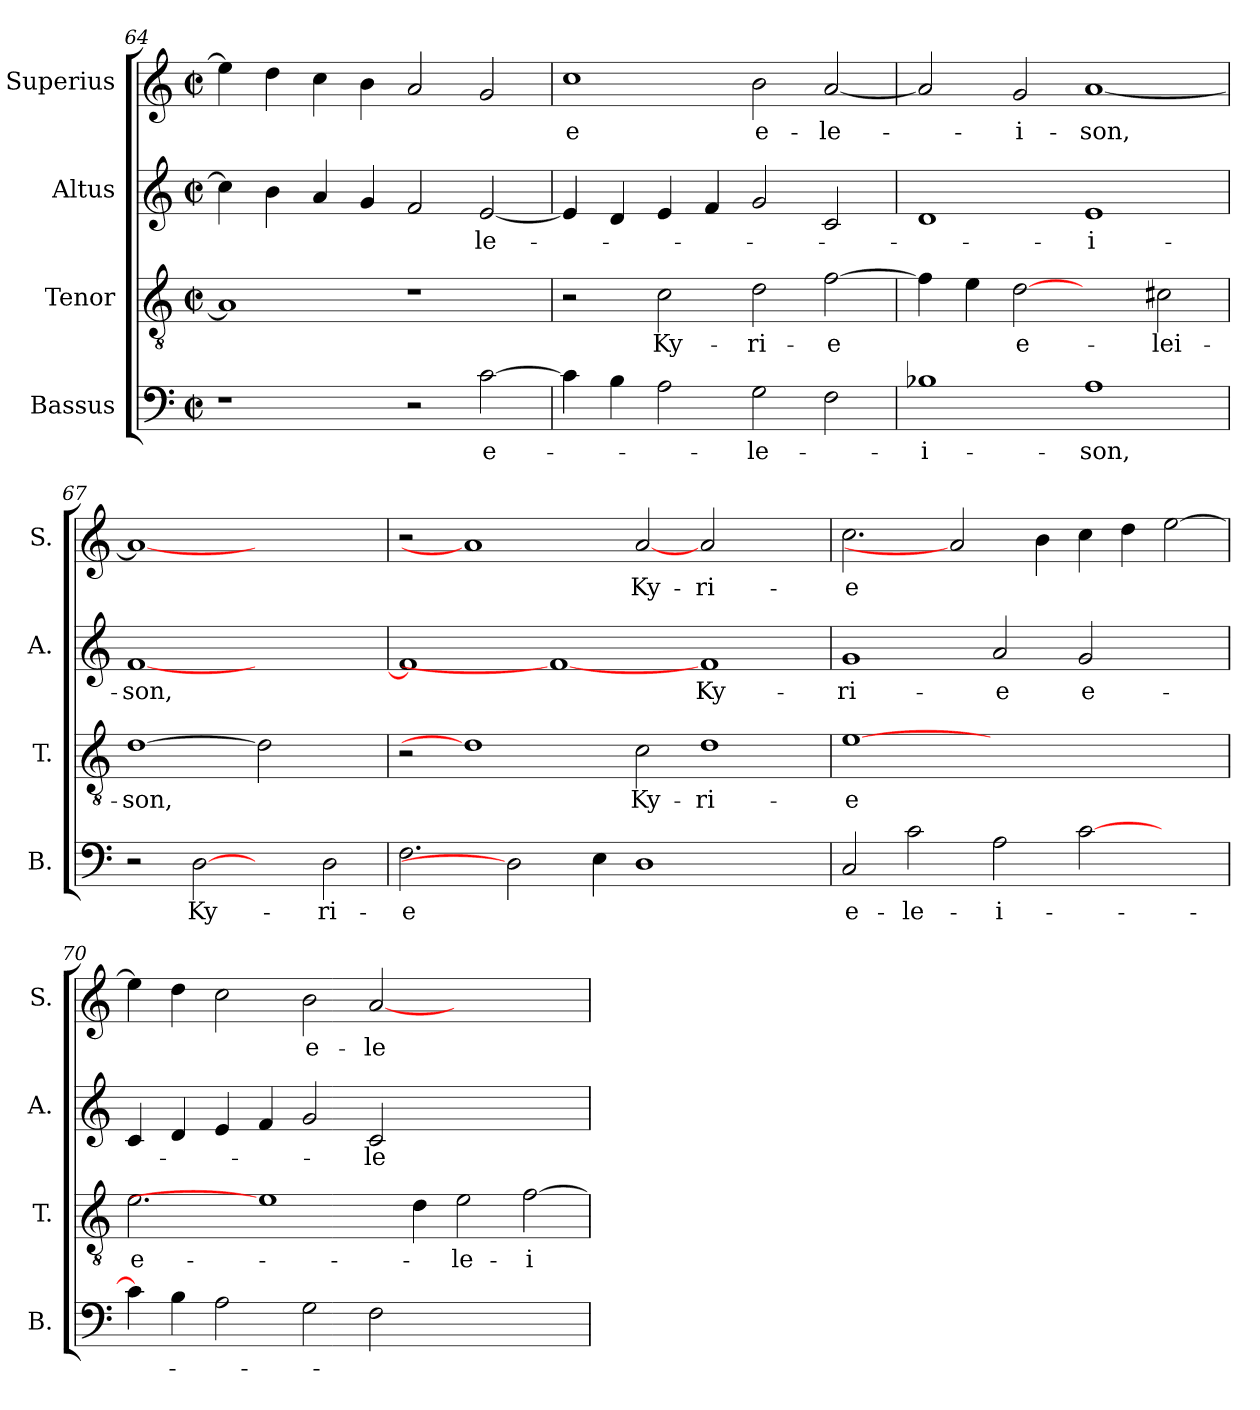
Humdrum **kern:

**kern	**text	**kern	**text	**kern	**text	**kern	**text
*part4	*part4	*part3	*part3	*part2	*part2	*part1	*part1
*staff4	*staff4	*staff3	*staff3	*staff2	*staff2	*staff1	*staff1
*I"Bassus	*	*I"Tenor	*	*I"Altus	*	*I"Superius	*
*I'B.	*	*I'T.	*	*I'A.	*	*I'S.	*
*clefF4	*	*clefGv2	*	*clefG2	*	*clefG2	*
*	*	*ITrd7c12	*	*	*	*	*
*k[]	*	*k[]	*	*k[]	*	*k[]	*
*C:	*	*C:	*	*C:	*	*C:	*
*M2/2	*	*M2/2	*	*M2/2	*	*M2/2	*
*met(c|)	*	*met(c|)	*	*met(c|)	*	*met(c|)	*
=64	=64	=64	=64	=64	=64	=64	=64
1r	.	1AAi]	.	4cci\]	.	4eei\]	.
.	.	.	.	4bi\	.	4ddi\	.
.	.	.	.	4ai/	.	4cci\	.
.	.	.	.	4gi/	.	4bi\	.
2r	.	1r	.	2fi/	.	2ai/	.
!	!LO:LY:b:color=#000000	!	!	!	!	!	!
!	!	!	!	!	!LO:LY:b:color=#000000	!	!
[>2ci\	e-	.	.	[<2ei/	-le-	2gi/	.
=65	=65	=65	=65	=65	=65	=65	=65
!	!	!	!	!	!	!	!LO:LY:b:color=#000000
4ci\]	.	2r	.	4ei/]	.	1cci	-e
4Bi\	.	.	.	4di/	.	.	.
!	!	!	!LO:LY:b:color=#000000	!	!	!	!
2Ai\	.	2Ci\	Ky-	4ei/	.	.	.
.	.	.	.	4fi/	.	.	.
!	!LO:LY:b:color=#000000	!	!	!	!	!	!
!	!	!	!LO:LY:b:color=#000000	!	!	!	!
!	!	!	!	!	!	!	!LO:LY:b:color=#000000
2Gi\	-le-	2Di\	-ri-	2gi/	.	2bi\	e-
!	!	!	!LO:LY:b:color=#000000	!	!	!	!
!	!	!	!	!	!	!	!LO:LY:b:color=#000000
2Fi\	.	[>2Fi\	-e	2ci/	.	[<2ai/	-le-
=66	=66	=66	=66	=66	=66	=66	=66
!	!LO:LY:b:color=#000000	!	!	!	!	!	!
1B-Xi	-i-	4Fi\]	.	1di	.	2ai/]	.
.	.	4Ei\	.	.	.	.	.
!	!	!	!LO:LY:b:color=#000000	!	!	!	!
!	!	!	!	!	!	!	!LO:LY:b:color=#000000
.	.	[2Di	e-	.	.	2gi/	-i-
!	!LO:LY:b:color=#000000	!	!	!	!	!	!
!	!	!	!	!	!LO:LY:b:color=#000000	!	!
!	!	!	!	!	!	!	!LO:LY:b:color=#000000
1Ai	-son,	2ryy	.	1ei	-i-	[<1ai	-son,
!	!	!	!LO:LY:b:color=#000000	!	!	!	!
.	.	2C#Xi\	-lei-	.	.	.	.
!!LO:LB:g=z
=67	=67	=67	=67	=67	=67	=67	=67
!	!	!	!LO:LY:b:color=#000000	!	!	!	!
!	!	!	!	!	!LO:LY:b:color=#000000	!	!
2r	.	[1Di	-son,	[<1fi	-son,	1ai_<	.
!	!LO:LY:b:color=#000000	!	!	!	!	!	!
[2Di	Ky-	.	.	.	.	.	.
2ryy	.	2Di]	.	1ryy	.	1ryy	.
!	!LO:LY:b:color=#000000	!	!	!	!	!	!
2Di\	-ri-	2ryy	.	.	.	.	.
=68	=68	=68	=68	=68	=68	=68	=68
!	!LO:LY:b:color=#000000	!	!	!	!	!	!
2.Fi\	-e	2r	.	1fi]	.	2r	.
.	.	1Di]	.	.	.	1ai]	.
2Di]	.	.	.	.	.	.	.
.	.	.	.	1fi_	.	.	.
4Ei\	.	.	.	.	.	.	.
!	!	!	!LO:LY:b:color=#000000	!	!	!	!
!	!	!	!	!	!	!	!LO:LY:b:color=#000000
1Di	.	2Ci\	Ky-	.	.	[2ai	Ky-
!	!	!	!LO:LY:b:color=#000000	!	!	!	!
!	!	!	!	!	!LO:LY:b:color=#000000	!	!
!	!	!	!	!	!	!	!LO:LY:b:color=#000000
.	.	1Di	-ri-	1fi	Ky-	2ai/	-ri-
2ryy	.	.	.	.	.	2ryy	.
=69	=69	=69	=69	=69	=69	=69	=69
!	!LO:LY:b:color=#000000	!	!	!	!	!	!
!	!	!	!LO:LY:b:color=#000000	!	!	!	!
!	!	!	!	!	!LO:LY:b:color=#000000	!	!
!	!	!	!	!	!	!	!LO:LY:b:color=#000000
2Ci/	e-	[1Ei	-e	1gi	-ri-	2.cci\	-e
!	!LO:LY:b:color=#000000	!	!	!	!	!	!
2ci\	-le-	.	.	.	.	.	.
.	.	.	.	.	.	2ai]	.
!	!LO:LY:b:color=#000000	!	!	!	!	!	!
!	!	!	!	!	!LO:LY:b:color=#000000	!	!
2Ai\	-i-	1.ryy	.	2ai/	-e	.	.
.	.	.	.	.	.	4bi\	.
!	!	!	!	!	!LO:LY:b:color=#000000	!	!
[>2ci\	.	.	.	2gi/	e-	4cci\	.
.	.	.	.	.	.	4ddi\	.
2ryy	.	.	.	2ryy	.	[>2eei\	.
=70	=70	=70	=70	=70	=70	=70	=70
!	!	!	!LO:LY:b:color=#000000	!	!	!	!
4ci\]	.	2.Ei\	e-	4ci/	.	4eei\]	.
4Bi\	.	.	.	4di/	.	4ddi\	.
2Ai\	.	.	.	4ei/	.	2cci\	.
.	.	1Ei]	.	4fi/	.	.	.
!	!	!	!	!	!	!	!LO:LY:b:color=#000000
2Gi\	.	.	.	2gi/	.	2bi\	e-
!	!	!	!	!	!LO:LY:b:color=#000000	!	!
!	!	!	!	!	!	!	!LO:LY:b:color=#000000
2Fi\	.	.	.	2ci/	-le-	[<2ai/	-le-
.	.	4Di\	.	.	.	.	.
!	!	!	!LO:LY:b:color=#000000	!	!	!	!
1ryy	.	2Ei\	-le-	1ryy	.	1ryy	.
!	!	!	!LO:LY:b:color=#000000	!	!	!	!
.	.	[>2Fi\	-i-	.	.	.	.
=	=	=	=	=	=	=	=
*-	*-	*-	*-	*-	*-	*-	*-
